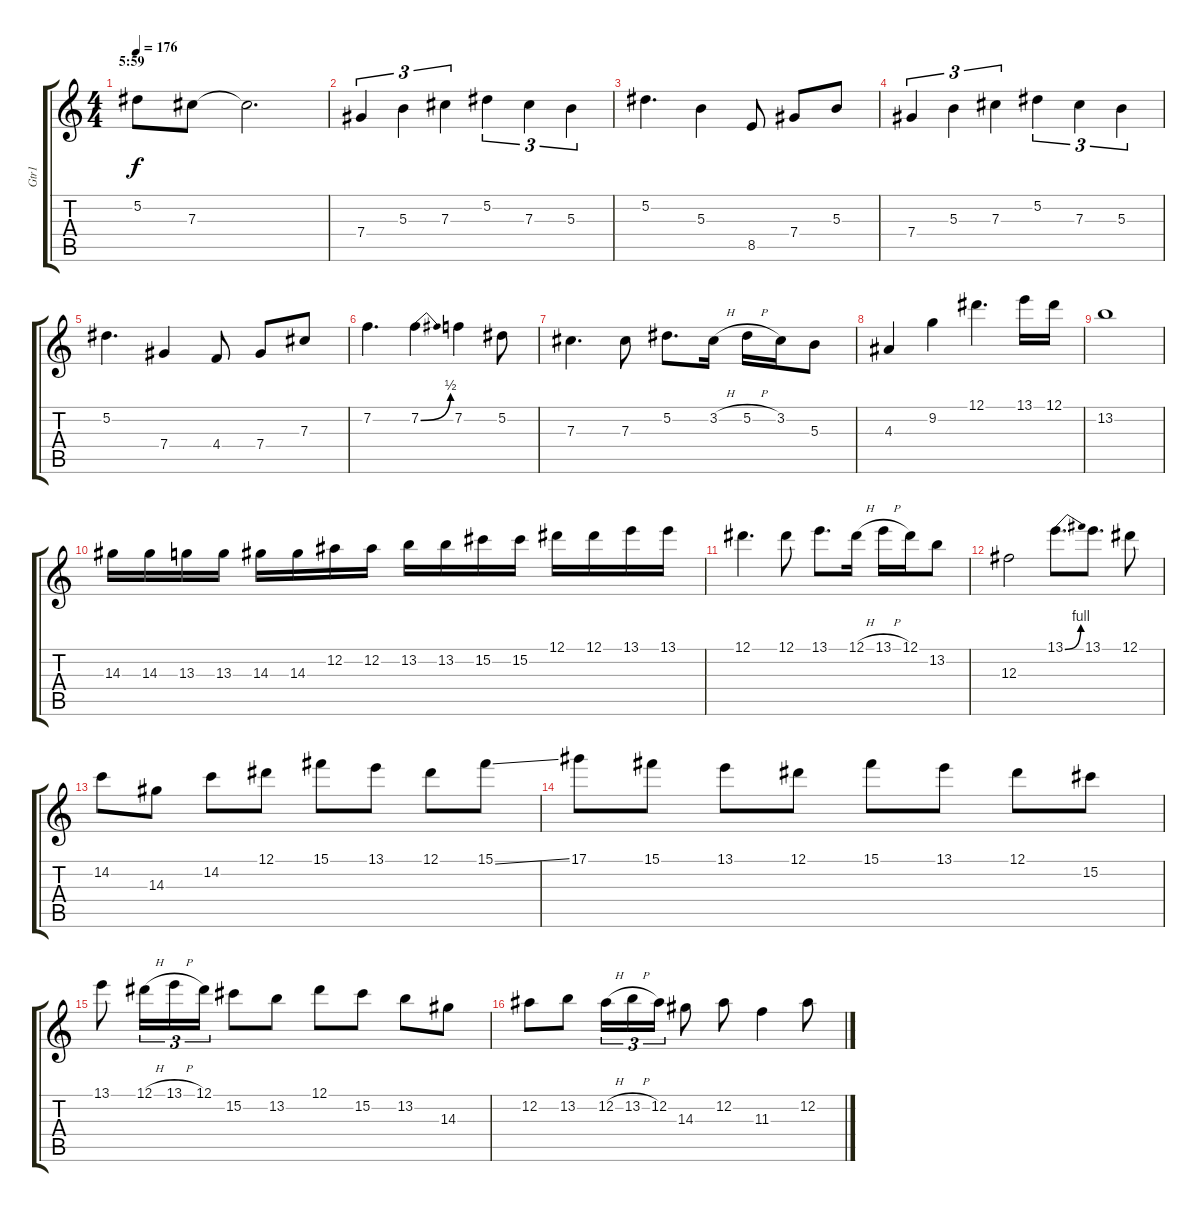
\track ("Gtr1" "Gtr1") {instrument overdrivenguitar}
\staff {score tabs}
\tuning (Eb4 Bb3 Gb3 Db3 Ab2 Eb2) {hide}
\ts (4 4)
\section ("" "5:59")
\tempo 176
\clef g2
\ks c
5.2.8{dy f volume 14} 7.3.8 7.3{t}.2{d} |
7.4.4{tu (3 2)} 5.3.4{tu (3 2)} 7.3.4{tu (3 2)} 5.2.4{tu (3 2)} 7.3.4{tu (3 2)} 5.3.4{tu (3 2)} |
5.2.4{d} 5.3.4 8.5.8 7.4.8 5.3.8 |
7.4.4{tu (3 2)} 5.3.4{tu (3 2)} 7.3.4{tu (3 2)} 5.2.4{tu (3 2)} 7.3.4{tu (3 2)} 5.3.4{tu (3 2)} |
5.2.4{d} 7.4.4 4.4.8 7.4.8 7.3.8 |
7.2.4{d} 7.2{be (bend 0 0 60 2)}.4 7.2.4 5.2.8 |
7.3.4{d} 7.3.8 5.2.8{d} 3.2{h}.16 5.2{h}.16 3.2.16 5.3.8 |
4.3.4 9.2.4 12.1.4{d} 13.1.16 12.1.16 |
13.2.1{volume 16} |
14.3.16 14.3.16 13.3.16 13.3.16 14.3.16 14.3.16 12.2.16 12.2.16 13.2.16 13.2.16 15.2.16 15.2.16 12.1.16 12.1.16 13.1.16 13.1.16 |
12.1.4{d} 12.1.8 13.1.8{d} 12.1{h}.16 13.1{h}.16 12.1.16 13.2.8 |
12.3.2 13.1{be (bend 0 0 60 4)}.8{d} 13.1.8{d} 12.1.8 |
14.2.8 14.3.8 14.2.8 12.1.8 15.1.8 13.1.8 12.1.8 15.1{ss}.8 |
17.1.8 15.1.8 13.1.8 12.1.8 15.1.8 13.1.8 12.1.8 15.2.8 |
13.1.8 12.1{h}.16{tu (3 2)} 13.1{h}.16{tu (3 2)} 12.1.16{tu (3 2)} 15.2.8 13.2.8 12.1.8 15.2.8 13.2.8 14.3.8 |
12.2.8 13.2.8 12.2{h}.16{tu (3 2)} 13.2{h}.16{tu (3 2)} 12.2.16{tu (3 2)} 14.3.8 12.2.8 11.3.4 12.2.8
